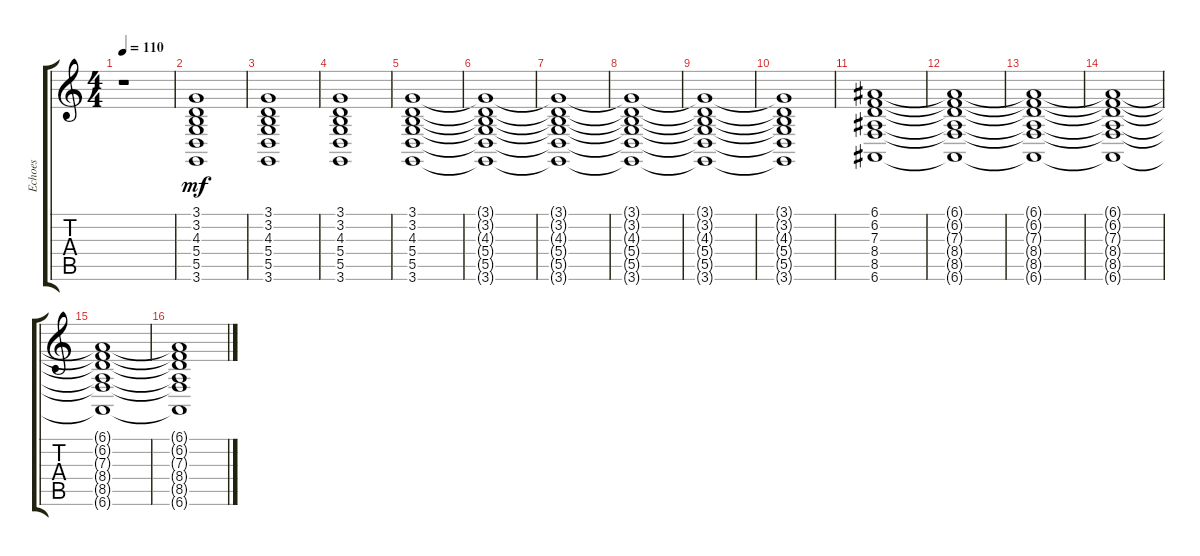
\track ("Echoes" "Echoes") {instrument pad8sweep}
\staff {score tabs}
\tuning (E4 B3 G3 D3 A2 E2) {hide}
\ts (4 4)
\tempo 110
\clef g2
\ks c
r.1{dy mf} |
(3.1 3.2 4.3 5.4 5.5 3.6).1 |
(3.1 3.2 4.3 5.4 5.5 3.6).1 |
(3.1 3.2 4.3 5.4 5.5 3.6).1 |
(3.1 3.2 4.3 5.4 5.5 3.6).1 |
(3.1{t} 3.2{t} 4.3{t} 5.4{t} 5.5{t} 3.6{t}).1 |
(3.1{t} 3.2{t} 4.3{t} 5.4{t} 5.5{t} 3.6{t}).1 |
(3.1{t} 3.2{t} 4.3{t} 5.4{t} 5.5{t} 3.6{t}).1 |
(3.1{t} 3.2{t} 4.3{t} 5.4{t} 5.5{t} 3.6{t}).1 |
(3.1{t} 3.2{t} 4.3{t} 5.4{t} 5.5{t} 3.6{t}).1 |
(6.1 6.2 7.3 8.4 8.5 6.6).1 |
(6.1{t} 6.2{t} 7.3{t} 8.4{t} 8.5{t} 6.6{t}).1 |
(6.1{t} 6.2{t} 7.3{t} 8.4{t} 8.5{t} 6.6{t}).1 |
(6.1{t} 6.2{t} 7.3{t} 8.4{t} 8.5{t} 6.6{t}).1 |
(6.1{t} 6.2{t} 7.3{t} 8.4{t} 8.5{t} 6.6{t}).1 |
(6.1{t} 6.2{t} 7.3{t} 8.4{t} 8.5{t} 6.6{t}).1
